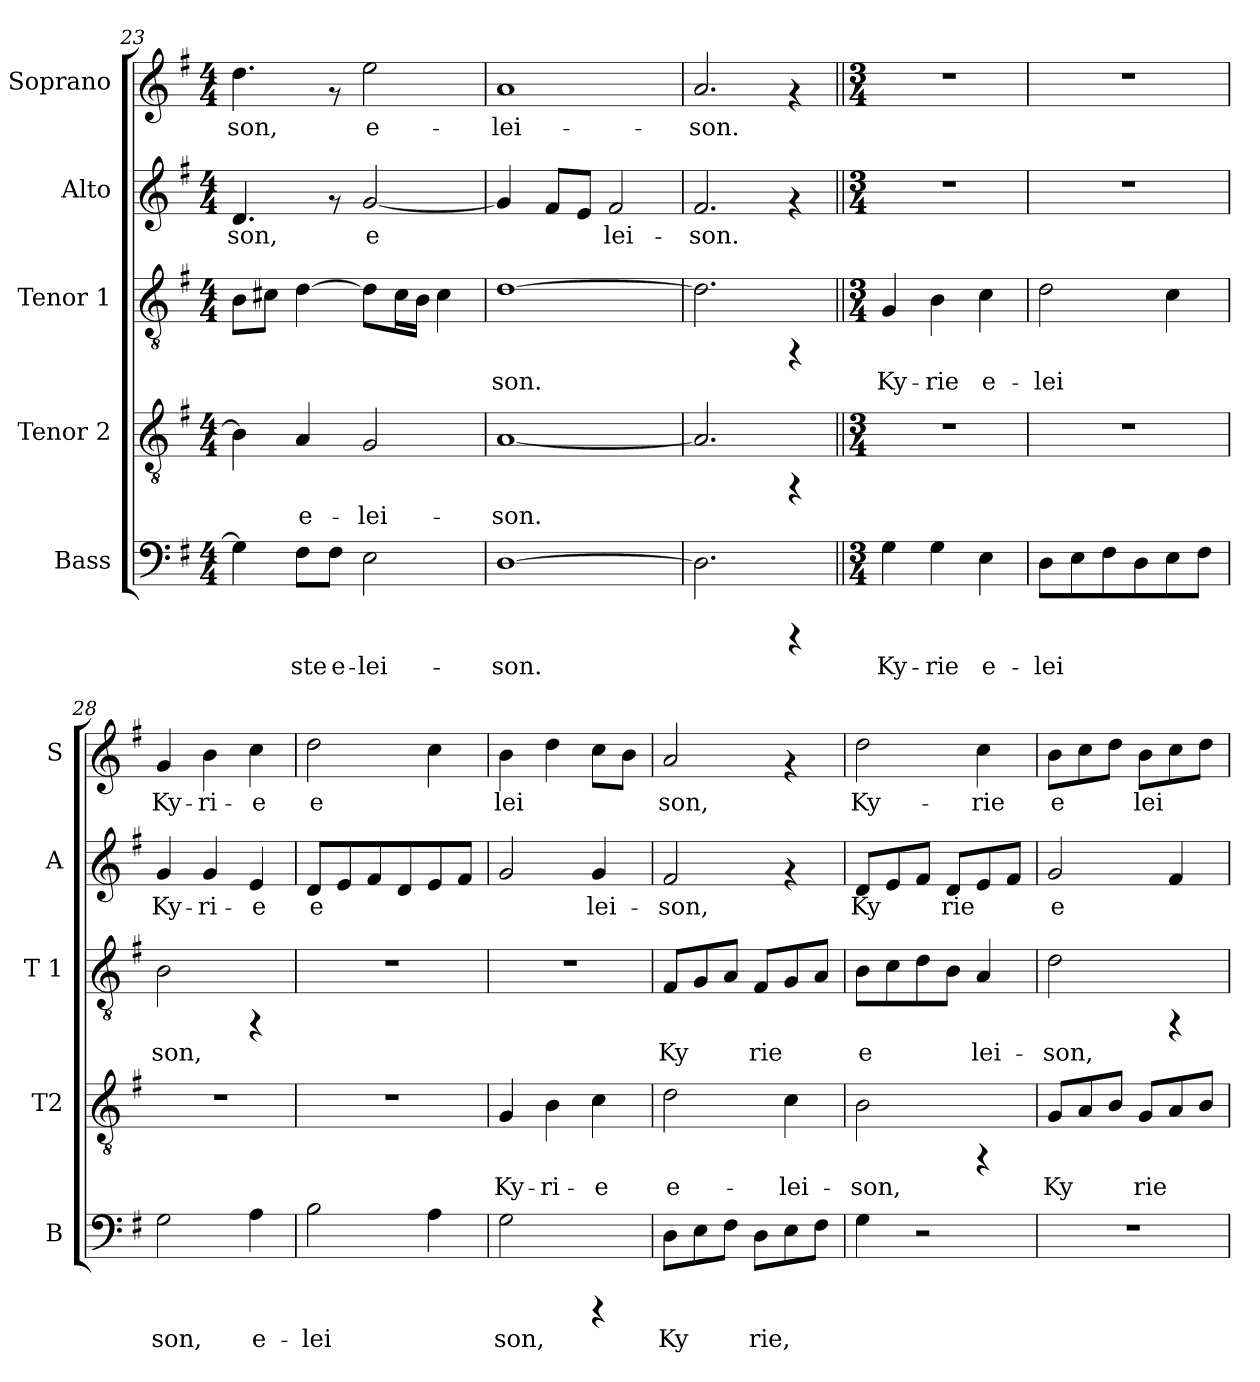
**kern	**text	**kern	**text	**kern	**text	**kern	**text	**kern	**text
*part5	*part5	*part4	*part4	*part3	*part3	*part2	*part2	*part1	*part1
*staff5	*staff5	*staff4	*staff4	*staff3	*staff3	*staff2	*staff2	*staff1	*staff1
*I"Bass	*	*I"Tenor 2	*	*I"Tenor 1	*	*I"Alto	*	*I"Soprano	*
*I'B	*	*I'T2	*	*I'T 1	*	*I'A	*	*I'S	*
!!LO:PB:g=z
*clefF4	*	*clefGv2	*	*clefGv2	*	*clefG2	*	*clefG2	*
*k[f#]	*	*k[f#]	*	*k[f#]	*	*k[f#]	*	*k[f#]	*
*G:	*	*G:	*	*G:	*	*G:	*	*G:	*
*M4/4	*	*M4/4	*	*M4/4	*	*M4/4	*	*M4/4	*
=23	=23	=23	=23	=23	=23	=23	=23	=23	=23
!	!LO:LY:b:cj	!	!LO:LY:b:cj	!	!LO:LY:b:cj	!	!LO:LY:b:cj	!	!LO:LY:b:cj
4G\]	--	4B\]	.	8B\L	--	4.d/	-son,	4.dd\	-son,
!	!	!	!	!	!LO:LY:b:cj	!	!	!	!
.	.	.	.	8c#X\J	--	.	.	.	.
!	!LO:LY:b:cj	!	!LO:LY:b:cj	!	!LO:LY:b:cj	!	!	!	!
8F#\L	-ste	4A/	e-	[>4d\	--	.	.	.	.
!	!LO:LY:b:cj	!	!	!	!	!	!	!	!
8F#\J	e-	.	.	.	.	8rf	.	8rf	.
!	!LO:LY:b:cj	!	!LO:LY:b:cj	!	!LO:LY:b:cj	!	!LO:LY:b:cj	!	!LO:LY:b:cj
2E\	-lei-	2G/	-lei-	8d\L]	--	[<2g/	e-	2ee\	e-
!	!	!	!	!	!LO:LY:b:cj	!	!	!	!
.	.	.	.	16c#\	--	.	.	.	.
!	!	!	!	!	!LO:LY:b:cj	!	!	!	!
.	.	.	.	16B\J	--	.	.	.	.
!	!	!	!	!	!LO:LY:b:cj	!	!	!	!
.	.	.	.	4c#\	--	.	.	.	.
=24	=24	=24	=24	=24	=24	=24	=24	=24	=24
!	!LO:LY:b:cj	!	!LO:LY:b:cj	!	!LO:LY:b:cj	!	!LO:LY:b:cj	!	!LO:LY:b:cj
[>1D	-son.	[<1A	-son.	[>1d	-son.	4g/]	--	1a	-lei-
!	!	!	!	!	!	!	!LO:LY:b:cj	!	!
.	.	.	.	.	.	8f#/L	--	.	.
!	!	!	!	!	!	!	!LO:LY:b:cj	!	!
.	.	.	.	.	.	8e/J	--	.	.
!	!	!	!	!	!	!	!LO:LY:b:cj	!	!
.	.	.	.	.	.	2f#/	-lei-	.	.
=25	=25	=25	=25	=25	=25	=25	=25	=25	=25
!	!LO:LY:b:cj	!	!LO:LY:b:cj	!	!LO:LY:b:cj	!	!LO:LY:b:cj	!	!LO:LY:b:cj
2.D\]	.	2.A/]	.	2.d\]	.	2.f#/	-son.	2.a/	-son.
4rCCC	.	4rFF	.	4rFF	.	4rf	.	4rf	.
=26||	=26||	=26||	=26||	=26||	=26||	=26||	=26||	=26||	=26||
*M3/4	*	*M3/4	*	*M3/4	*	*M3/4	*	*M3/4	*
!	!LO:LY:b:cj	!	!	!	!LO:LY:b:cj	!	!	!	!
4G\	Ky-	2.r	.	4G/	Ky-	2.r	.	2.r	.
!	!LO:LY:b:cj	!	!	!	!LO:LY:b:cj	!	!	!	!
4G\	-rie	.	.	4B\	-rie	.	.	.	.
!	!LO:LY:b:cj	!	!	!	!LO:LY:b:cj	!	!	!	!
4E\	e-	.	.	4c\	e-	.	.	.	.
=27	=27	=27	=27	=27	=27	=27	=27	=27	=27
!	!LO:LY:b:cj	!	!	!	!LO:LY:b:cj	!	!	!	!
8D\L	-lei-	2.r	.	2d\	-lei-	2.r	.	2.r	.
!	!LO:LY:b:cj	!	!	!	!	!	!	!	!
8E\	--	.	.	.	.	.	.	.	.
!	!LO:LY:b:cj	!	!	!	!	!	!	!	!
8F#\	--	.	.	.	.	.	.	.	.
!	!LO:LY:b:cj	!	!	!	!	!	!	!	!
8D\	--	.	.	.	.	.	.	.	.
!	!LO:LY:b:cj	!	!	!	!LO:LY:b:cj	!	!	!	!
8E\	--	.	.	4c\	--	.	.	.	.
!	!LO:LY:b:cj	!	!	!	!	!	!	!	!
8F#\J	--	.	.	.	.	.	.	.	.
=28	=28	=28	=28	=28	=28	=28	=28	=28	=28
!	!LO:LY:b:cj	!	!	!	!LO:LY:b:cj	!	!LO:LY:b:cj	!	!LO:LY:b:cj
2G\	-son,	2.r	.	2B\	-son,	4g/	Ky-	4g/	Ky-
!	!	!	!	!	!	!	!LO:LY:b:cj	!	!LO:LY:b:cj
.	.	.	.	.	.	4g/	-ri-	4b\	-ri-
!	!LO:LY:b:cj	!	!	!	!	!	!LO:LY:b:cj	!	!LO:LY:b:cj
4A\	e-	.	.	4rFF	.	4e/	-e	4cc\	-e
!!LO:LB:g=z
=29	=29	=29	=29	=29	=29	=29	=29	=29	=29
!	!LO:LY:b:cj	!	!	!	!	!	!LO:LY:b:cj	!	!LO:LY:b:cj
2B\	-lei-	2.r	.	2.r	.	8d/L	e-	2dd\	e-
!	!	!	!	!	!	!	!LO:LY:b:cj	!	!
.	.	.	.	.	.	8e/	--	.	.
!	!	!	!	!	!	!	!LO:LY:b:cj	!	!
.	.	.	.	.	.	8f#/	--	.	.
!	!	!	!	!	!	!	!LO:LY:b:cj	!	!
.	.	.	.	.	.	8d/	--	.	.
!	!LO:LY:b:cj	!	!	!	!	!	!LO:LY:b:cj	!	!LO:LY:b:cj
4A\	--	.	.	.	.	8e/	--	4cc\	--
!	!	!	!	!	!	!	!LO:LY:b:cj	!	!
.	.	.	.	.	.	8f#/J	--	.	.
=30	=30	=30	=30	=30	=30	=30	=30	=30	=30
!	!LO:LY:b:cj	!	!LO:LY:b:cj	!	!	!	!LO:LY:b:cj	!	!LO:LY:b:cj
2G\	-son,	4G/	Ky-	2.r	.	2g/	--	4b\	-lei-
!	!	!	!LO:LY:b:cj	!	!	!	!	!	!LO:LY:b:cj
.	.	4B\	-ri-	.	.	.	.	4dd\	--
!	!	!	!LO:LY:b:cj	!	!	!	!LO:LY:b:cj	!	!LO:LY:b:cj
4rCCC	.	4c\	-e	.	.	4g/	-lei-	8cc\L	--
!	!	!	!	!	!	!	!	!	!LO:LY:b:cj
.	.	.	.	.	.	.	.	8b\J	--
=31	=31	=31	=31	=31	=31	=31	=31	=31	=31
!	!LO:LY:b:cj	!	!LO:LY:b:cj	!	!LO:LY:b:cj	!	!LO:LY:b:cj	!	!LO:LY:b:cj
8D\L	Ky-	2d\	e-	8F#/L	Ky-	2f#/	-son,	2a/	-son,
!	!LO:LY:b:cj	!	!	!	!LO:LY:b:cj	!	!	!	!
8E\	--	.	.	8G/	--	.	.	.	.
!	!LO:LY:b:cj	!	!	!	!LO:LY:b:cj	!	!	!	!
8F#\J	--	.	.	8A/J	--	.	.	.	.
!	!LO:LY:b:cj	!	!	!	!LO:LY:b:cj	!	!	!	!
8D\L	-rie,	.	.	8F#/L	-rie	.	.	.	.
!	!LO:LY:b:cj	!	!LO:LY:b:cj	!	!LO:LY:b:cj	!	!	!	!
8E\	.	4c\	-lei-	8G/	.	4rf	.	4rf	.
!	!LO:LY:b:cj	!	!	!	!LO:LY:b:cj	!	!	!	!
8F#\J	.	.	.	8A/J	.	.	.	.	.
=32	=32	=32	=32	=32	=32	=32	=32	=32	=32
!	!LO:LY:b:cj	!	!LO:LY:b:cj	!	!LO:LY:b:cj	!	!LO:LY:b:cj	!	!LO:LY:b:cj
4G\	.	2B\	-son,	8B\L	e-	8d/L	Ky-	2dd\	Ky-
!	!	!	!	!	!LO:LY:b:cj	!	!LO:LY:b:cj	!	!
.	.	.	.	8c\	--	8e/	--	.	.
!	!	!	!	!	!LO:LY:b:cj	!	!LO:LY:b:cj	!	!
2r	.	.	.	8d\	--	8f#/J	--	.	.
!	!	!	!	!	!LO:LY:b:cj	!	!LO:LY:b:cj	!	!
.	.	.	.	8B\J	--	8d/L	-rie	.	.
!	!	!	!	!	!LO:LY:b:cj	!	!LO:LY:b:cj	!	!LO:LY:b:cj
.	.	4rFF	.	4A/	-lei-	8e/	.	4cc\	-rie
!	!	!	!	!	!	!	!LO:LY:b:cj	!	!
.	.	.	.	.	.	8f#/J	.	.	.
=33	=33	=33	=33	=33	=33	=33	=33	=33	=33
!	!	!	!LO:LY:b:cj	!	!LO:LY:b:cj	!	!LO:LY:b:cj	!	!LO:LY:b:cj
2.r	.	8G/L	Ky-	2d\	-son,	2g/	e-	8b\L	e-
!	!	!	!LO:LY:b:cj	!	!	!	!	!	!LO:LY:b:cj
.	.	8A/	--	.	.	.	.	8cc\	--
!	!	!	!LO:LY:b:cj	!	!	!	!	!	!LO:LY:b:cj
.	.	8B/J	--	.	.	.	.	8dd\J	--
!	!	!	!LO:LY:b:cj	!	!	!	!	!	!LO:LY:b:cj
.	.	8G/L	-rie	.	.	.	.	8b\L	-lei-
!	!	!	!LO:LY:b:cj	!	!	!	!LO:LY:b:cj	!	!LO:LY:b:cj
.	.	8A/	.	4rFF	.	4f#/	--	8cc\	--
!	!	!	!LO:LY:b:cj	!	!	!	!	!	!LO:LY:b:cj
.	.	8B/J	.	.	.	.	.	8dd\J	--
=	=	=	=	=	=	=	=	=	=
*-	*-	*-	*-	*-	*-	*-	*-	*-	*-
